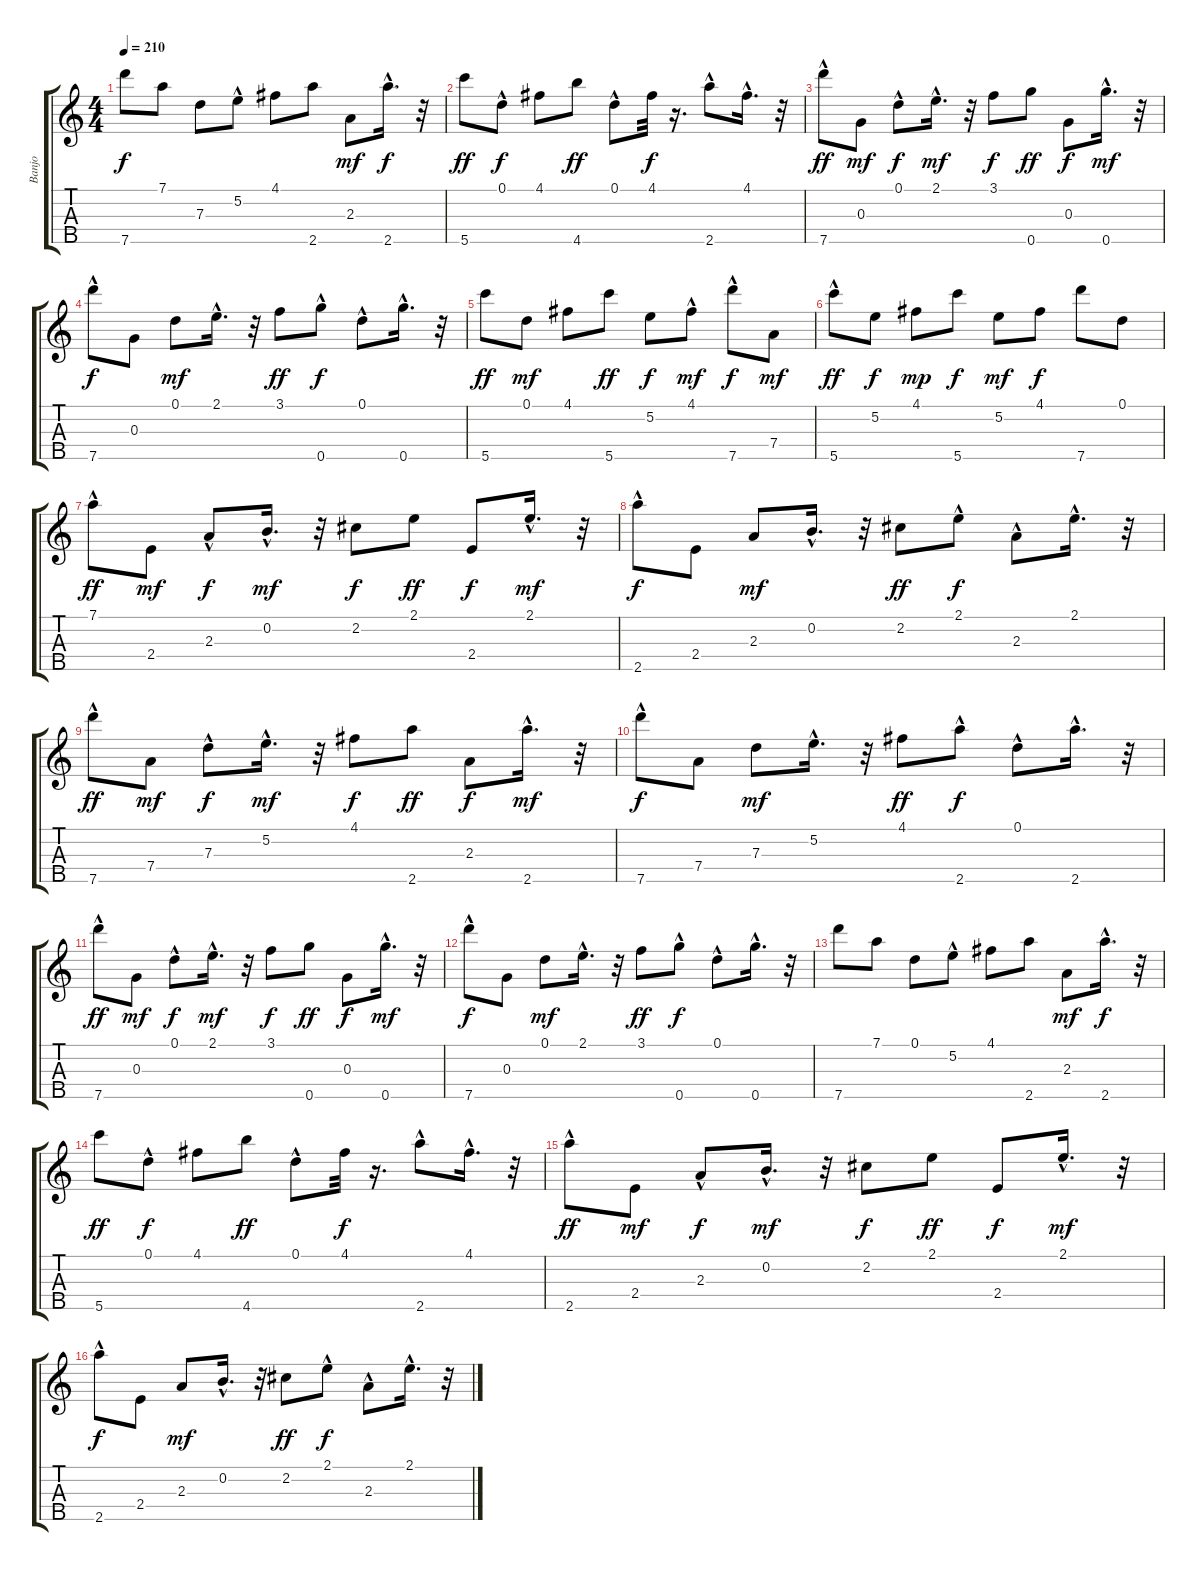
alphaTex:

\track ("Banjo" "Banjo") {instrument banjo}
\staff {score tabs}
\tuning (D4 B3 G3 D3 G4) {hide}
\displaytranspose 12
\ts (4 4)
\tempo 210
\clef g2
\ks c
7.5.8{dy f} 7.1.8 7.3.8 5.2{hac}.8 4.1.8 2.5.8 2.3.8{dy mf} 2.5{hac}.16{d dy f} r.32 |
5.5.8{dy ff} 0.1{hac}.8{dy f} 4.1.8 4.5.8{dy ff} 0.1{hac}.8 4.1.32{dy f} r.16{d} 2.5{hac}.8 4.1{hac}.16{d} r.32 |
7.5{hac}.8{dy ff} 0.3.8{dy mf} 0.1{hac}.8{dy f} 2.1{hac}.16{d dy mf} r.32 3.1.8{dy f} 0.5.8{dy ff} 0.3.8{dy f} 0.5{hac}.16{d dy mf} r.32 |
7.5{hac}.8{dy f} 0.3.8 0.1.8{dy mf} 2.1{hac}.16{d} r.32 3.1.8{dy ff} 0.5{hac}.8{dy f} 0.1{hac}.8 0.5{hac}.16{d} r.32 |
5.5.8{dy ff} 0.1.8{dy mf} 4.1.8 5.5.8{dy ff} 5.2.8{dy f} 4.1{hac}.8{dy mf} 7.5{hac}.8{dy f} 7.4.8{dy mf} |
5.5{hac}.8{dy ff} 5.2.8{dy f} 4.1.8{dy mp} 5.5.8{dy f} 5.2.8{dy mf} 4.1.8{dy f} 7.5.8 0.1.8 |
7.1{hac}.8{dy ff} 2.4.8{dy mf} 2.3{hac}.8{dy f} 0.2{hac}.16{d dy mf} r.32 2.2.8{dy f} 2.1.8{dy ff} 2.4.8{dy f} 2.1{hac}.16{d dy mf} r.32 |
2.5{hac}.8{dy f} 2.4.8 2.3.8{dy mf} 0.2{hac}.16{d} r.32 2.2.8{dy ff} 2.1{hac}.8{dy f} 2.3{hac}.8 2.1{hac}.16{d} r.32 |
7.5{hac}.8{dy ff} 7.4.8{dy mf} 7.3{hac}.8{dy f} 5.2{hac}.16{d dy mf} r.32 4.1.8{dy f} 2.5.8{dy ff} 2.3.8{dy f} 2.5{hac}.16{d dy mf} r.32 |
7.5{hac}.8{dy f} 7.4.8 7.3.8{dy mf} 5.2{hac}.16{d} r.32 4.1.8{dy ff} 2.5{hac}.8{dy f} 0.1{hac}.8 2.5{hac}.16{d} r.32 |
7.5{hac}.8{dy ff} 0.3.8{dy mf} 0.1{hac}.8{dy f} 2.1{hac}.16{d dy mf} r.32 3.1.8{dy f} 0.5.8{dy ff} 0.3.8{dy f} 0.5{hac}.16{d dy mf} r.32 |
7.5{hac}.8{dy f} 0.3.8 0.1.8{dy mf} 2.1{hac}.16{d} r.32 3.1.8{dy ff} 0.5{hac}.8{dy f} 0.1{hac}.8 0.5{hac}.16{d} r.32 |
7.5.8 7.1.8 0.1.8 5.2{hac}.8 4.1.8 2.5.8 2.3.8{dy mf} 2.5{hac}.16{d dy f} r.32 |
5.5.8{dy ff} 0.1{hac}.8{dy f} 4.1.8 4.5.8{dy ff} 0.1{hac}.8 4.1.32{dy f} r.16{d} 2.5{hac}.8 4.1{hac}.16{d} r.32 |
2.5{hac}.8{dy ff} 2.4.8{dy mf} 2.3{hac}.8{dy f} 0.2{hac}.16{d dy mf} r.32 2.2.8{dy f} 2.1.8{dy ff} 2.4.8{dy f} 2.1{hac}.16{d dy mf} r.32 |
2.5{hac}.8{dy f} 2.4.8 2.3.8{dy mf} 0.2{hac}.16{d} r.32 2.2.8{dy ff} 2.1{hac}.8{dy f} 2.3{hac}.8 2.1{hac}.16{d} r.32
